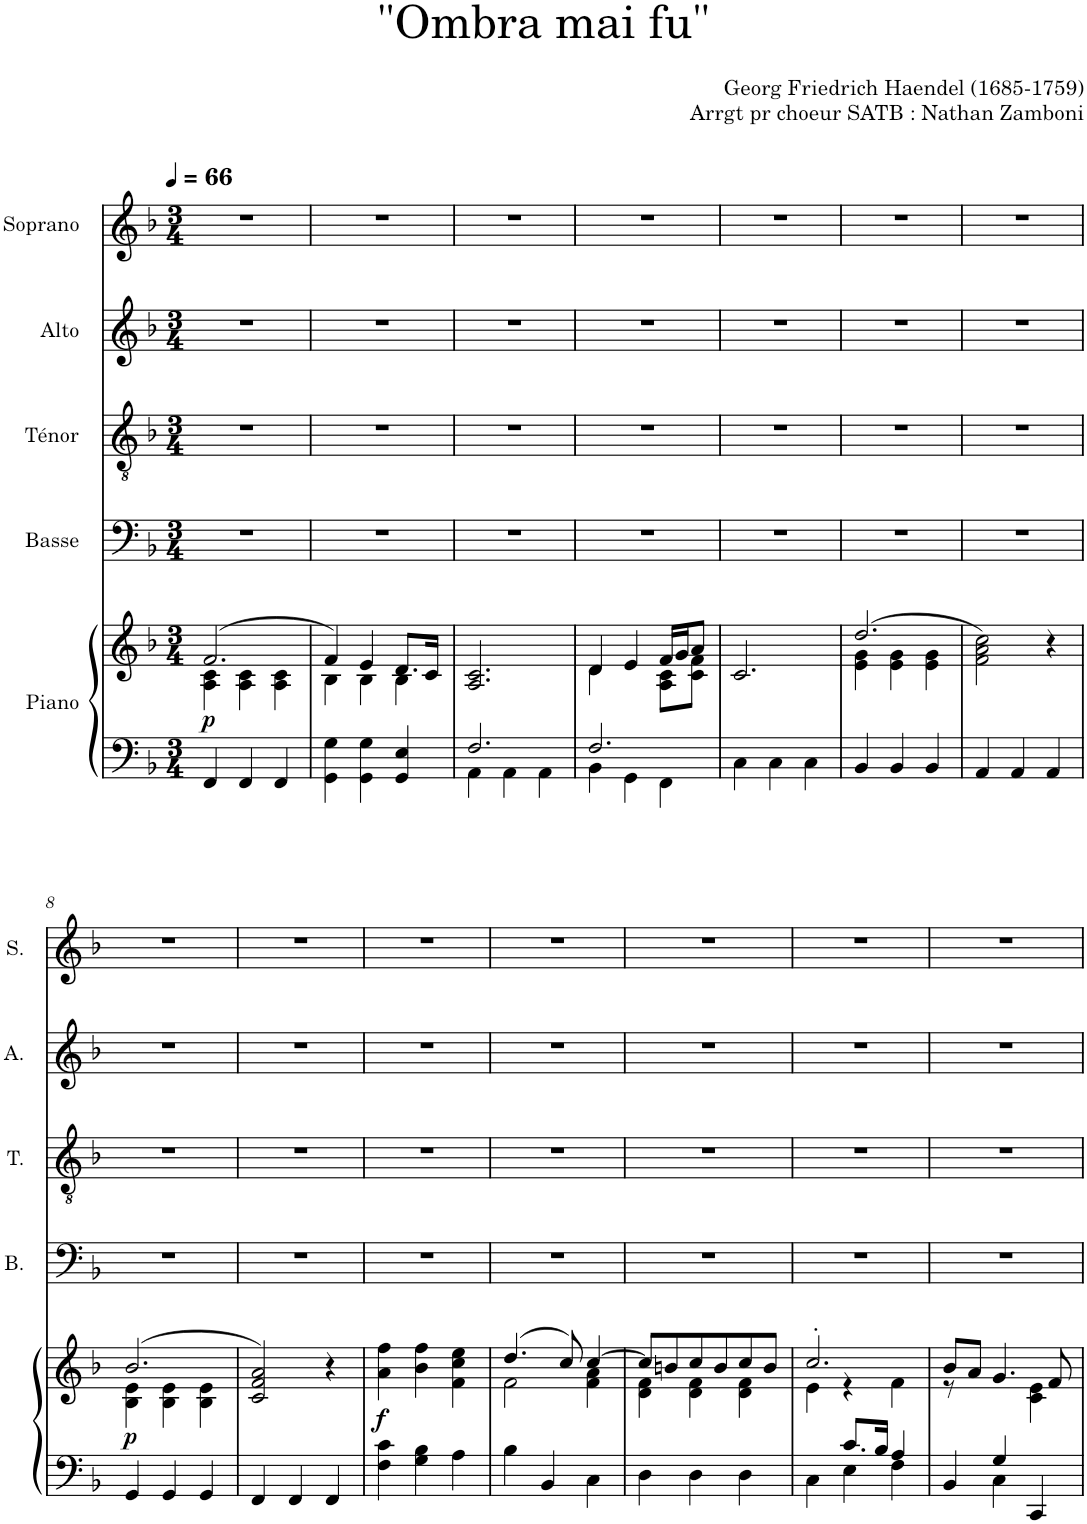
**kern	**kern	**dynam	**kern	**kern	**kern	**kern
*part5	*part5	*part5	*part4	*part3	*part2	*part1
*staff6	*staff5	*staff5/6	*staff4	*staff3	*staff2	*staff1
*I"Piano	*	*	*I"Basse	*I"Ténor	*I"Alto	*I"Soprano
*I'Pno	*	*	*I'B.	*I'T.	*I'A.	*I'S.
*clefF4	*clefG2	*	*clefF4	*clefGv2	*clefG2	*clefG2
*k[b-]	*k[b-]	*	*k[b-]	*k[b-]	*k[b-]	*k[b-]
*M3/4	*M3/4	*	*M3/4	*M3/4	*M3/4	*M3/4
*MM66	*MM66	*	*MM66	*MM66	*MM66	*MM66
=1	=1	=1	=1	=1	=1	=1
*	*^	*	*	*	*	*
!	!	!	!LO:DY:b	!	!	!	!
4FF/	(2.f/	4A\ 4c\	p	2.r	2.r	2.r	2.r
4FF/	.	4A\ 4c\	.	.	.	.	.
4FF/	.	4A\ 4c\	.	.	.	.	.
=2	=2	=2	=2	=2	=2	=2	=2
4GG\ 4G\	4f/)	4B-\	.	2.r	2.r	2.r	2.r
4GG\ 4G\	4e/	4B-\	.	.	.	.	.
4GG/ 4E/	8.d/L	4B-\	.	.	.	.	.
.	16c/Jk	.	.	.	.	.	.
*	*v	*v	*	*	*	*	*
=3	=3	=3	=3	=3	=3	=3
*^	*	*	*	*	*	*
2.F/	4AA\	2.A/ 2.c/	.	2.r	2.r	2.r	2.r
.	4AA\	.	.	.	.	.	.
.	4AA\	.	.	.	.	.	.
=4	=4	=4	=4	=4	=4	=4	=4
*	*	*^	*	*	*	*	*
2.F/	4BB-\	4d/	4d\	.	2.r	2.r	2.r	2.r
.	4GG\	4e/	4ryy	.	.	.	.	.
.	4FF\	16f/LL	8A\ 8c\L	.	.	.	.	.
.	.	16g/J	.	.	.	.	.	.
.	.	8a/J	8c\ 8f\J	.	.	.	.	.
*v	*v	*	*	*	*	*	*	*
*	*v	*v	*	*	*	*	*
=5	=5	=5	=5	=5	=5	=5
4C\	2.c/	.	2.r	2.r	2.r	2.r
4C\	.	.	.	.	.	.
4C\	.	.	.	.	.	.
=6	=6	=6	=6	=6	=6	=6
*	*^	*	*	*	*	*
4BB-/	(2.dd/	4e\ 4g\	.	2.r	2.r	2.r	2.r
4BB-/	.	4e\ 4g\	.	.	.	.	.
4BB-/	.	4e\ 4g\	.	.	.	.	.
*	*v	*v	*	*	*	*	*
=7	=7	=7	=7	=7	=7	=7
4AA/	2f\ 2a\ 2cc\)	.	2.r	2.r	2.r	2.r
4AA/	.	.	.	.	.	.
4AA/	4r	.	.	.	.	.
!!LO:LB:g=z
=8	=8	=8	=8	=8	=8	=8
*	*^	*	*	*	*	*
!	!	!	!LO:DY:b	!	!	!	!
4GG/	(2.b-/	4B-\ 4e\	p	2.r	2.r	2.r	2.r
4GG/	.	4B-\ 4e\	.	.	.	.	.
4GG/	.	4B-\ 4e\	.	.	.	.	.
*	*v	*v	*	*	*	*	*
=9	=9	=9	=9	=9	=9	=9
4FF/	2c/ 2f/ 2a/)	.	2.r	2.r	2.r	2.r
4FF/	.	.	.	.	.	.
4FF/	4r	.	.	.	.	.
=10	=10	=10	=10	=10	=10	=10
!	!	!LO:DY:b	!	!	!	!
4F\ 4c\	4a\ 4ff\	f	2.r	2.r	2.r	2.r
4G\ 4B-\	4b-\ 4ff\	.	.	.	.	.
4A\	4f\ 4cc\ 4ee\	.	.	.	.	.
=11	=11	=11	=11	=11	=11	=11
*	*^	*	*	*	*	*
4B-\	(4.dd/	2f\	.	2.r	2.r	2.r	2.r
4BB-/	.	.	.	.	.	.	.
.	8cc/)	.	.	.	.	.	.
4C\	4f\ 4a\	[>4cc/	.	.	.	.	.
=12	=12	=12	=12	=12	=12	=12	=12
4D\	4d\ 4f\	8cc/L]	.	2.r	2.r	2.r	2.r
.	.	8bn/	.	.	.	.	.
4D\	4d\ 4f\	8cc/	.	.	.	.	.
.	.	8b/	.	.	.	.	.
4D\	4d\ 4f\	8cc/	.	.	.	.	.
.	.	8b/J	.	.	.	.	.
=13	=13	=13	=13	=13	=13	=13	=13
*^	*	*	*	*	*	*	*
4C\	4ryy	2.cc'/	4e\	.	2.r	2.r	2.r	2.r
4E\	8.c/L	.	4r	.	.	.	.	.
.	16B-/Jk	.	.	.	.	.	.	.
4F\	4A/	.	4f\	.	.	.	.	.
=14	=14	=14	=14	=14	=14	=14	=14	=14
4BB-/	4ryy	8b-/L	8r	.	2.r	2.r	2.r	2.r
.	.	8a/J	4.ryy	.	.	.	.	.
4G/	4C\	4.g/	.	.	.	.	.	.
4CC/	4ryy	.	4c\ 4e\	.	.	.	.	.
.	.	8f/	.	.	.	.	.	.
*v	*v	*	*	*	*	*	*	*
*	*v	*v	*	*	*	*	*
=	=	=	=	=	=	=
*-	*-	*-	*-	*-	*-	*-
